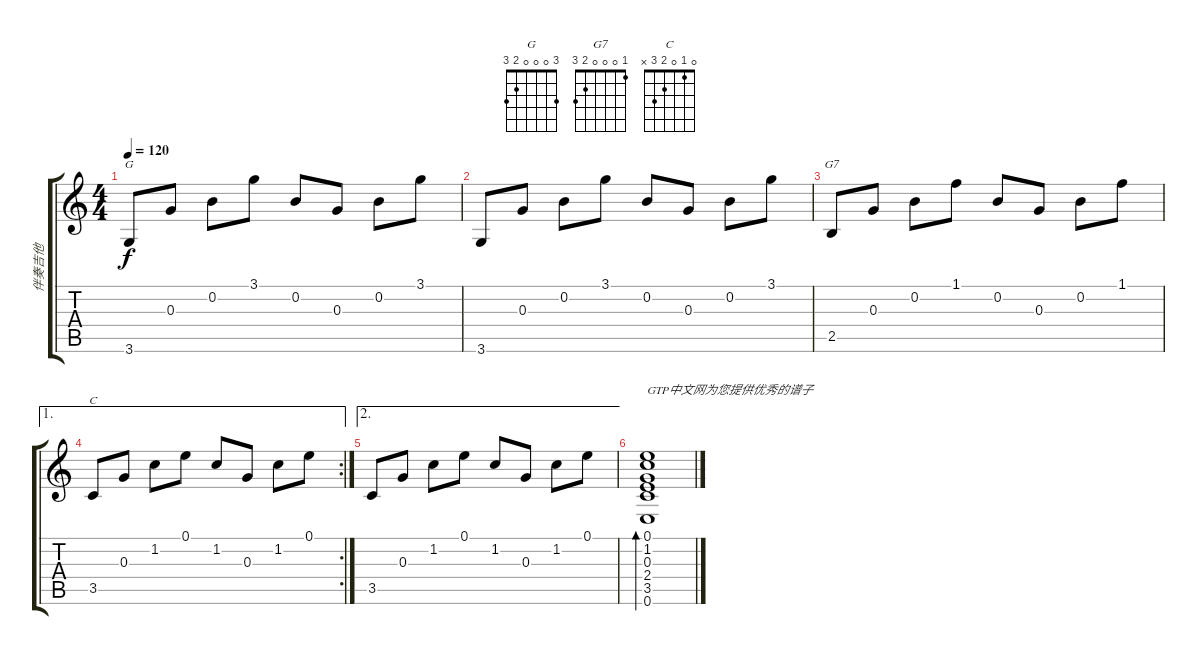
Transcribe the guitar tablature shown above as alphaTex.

\track ("伴奏吉他" "伴奏吉他") {instrument acousticguitarsteel}
\staff {score tabs}
\tuning (E4 B3 G3 D3 A2 E2) {hide}
\chord ("G" 3 0 0 0 2 3)
\chord ("G7" 1 0 0 0 2 3)
\chord ("C" 0 1 0 2 3 x)
\ts (4 4)
\tempo 120
\clef g2
\ks c
3.6.8{ch "G" dy f} 0.3.8 0.2.8 3.1.8 0.2.8 0.3.8 0.2.8 3.1.8 |
3.6.8 0.3.8 0.2.8 3.1.8 0.2.8 0.3.8 0.2.8 3.1.8 |
2.5.8{ch "G7"} 0.3.8 0.2.8 1.1.8 0.2.8 0.3.8 0.2.8 1.1.8 |
\ae 1
\rc 2
3.5.8{ch "C"} 0.3.8 1.2.8 0.1.8 1.2.8 0.3.8 1.2.8 0.1.8 |
\ae 2
3.5.8 0.3.8 1.2.8 0.1.8 1.2.8 0.3.8 1.2.8 0.1.8 |
(0.1 1.2 0.3 2.4 3.5 0.6).1{bd 60 txt "GTP中文网为您提供优秀的谱子"}
